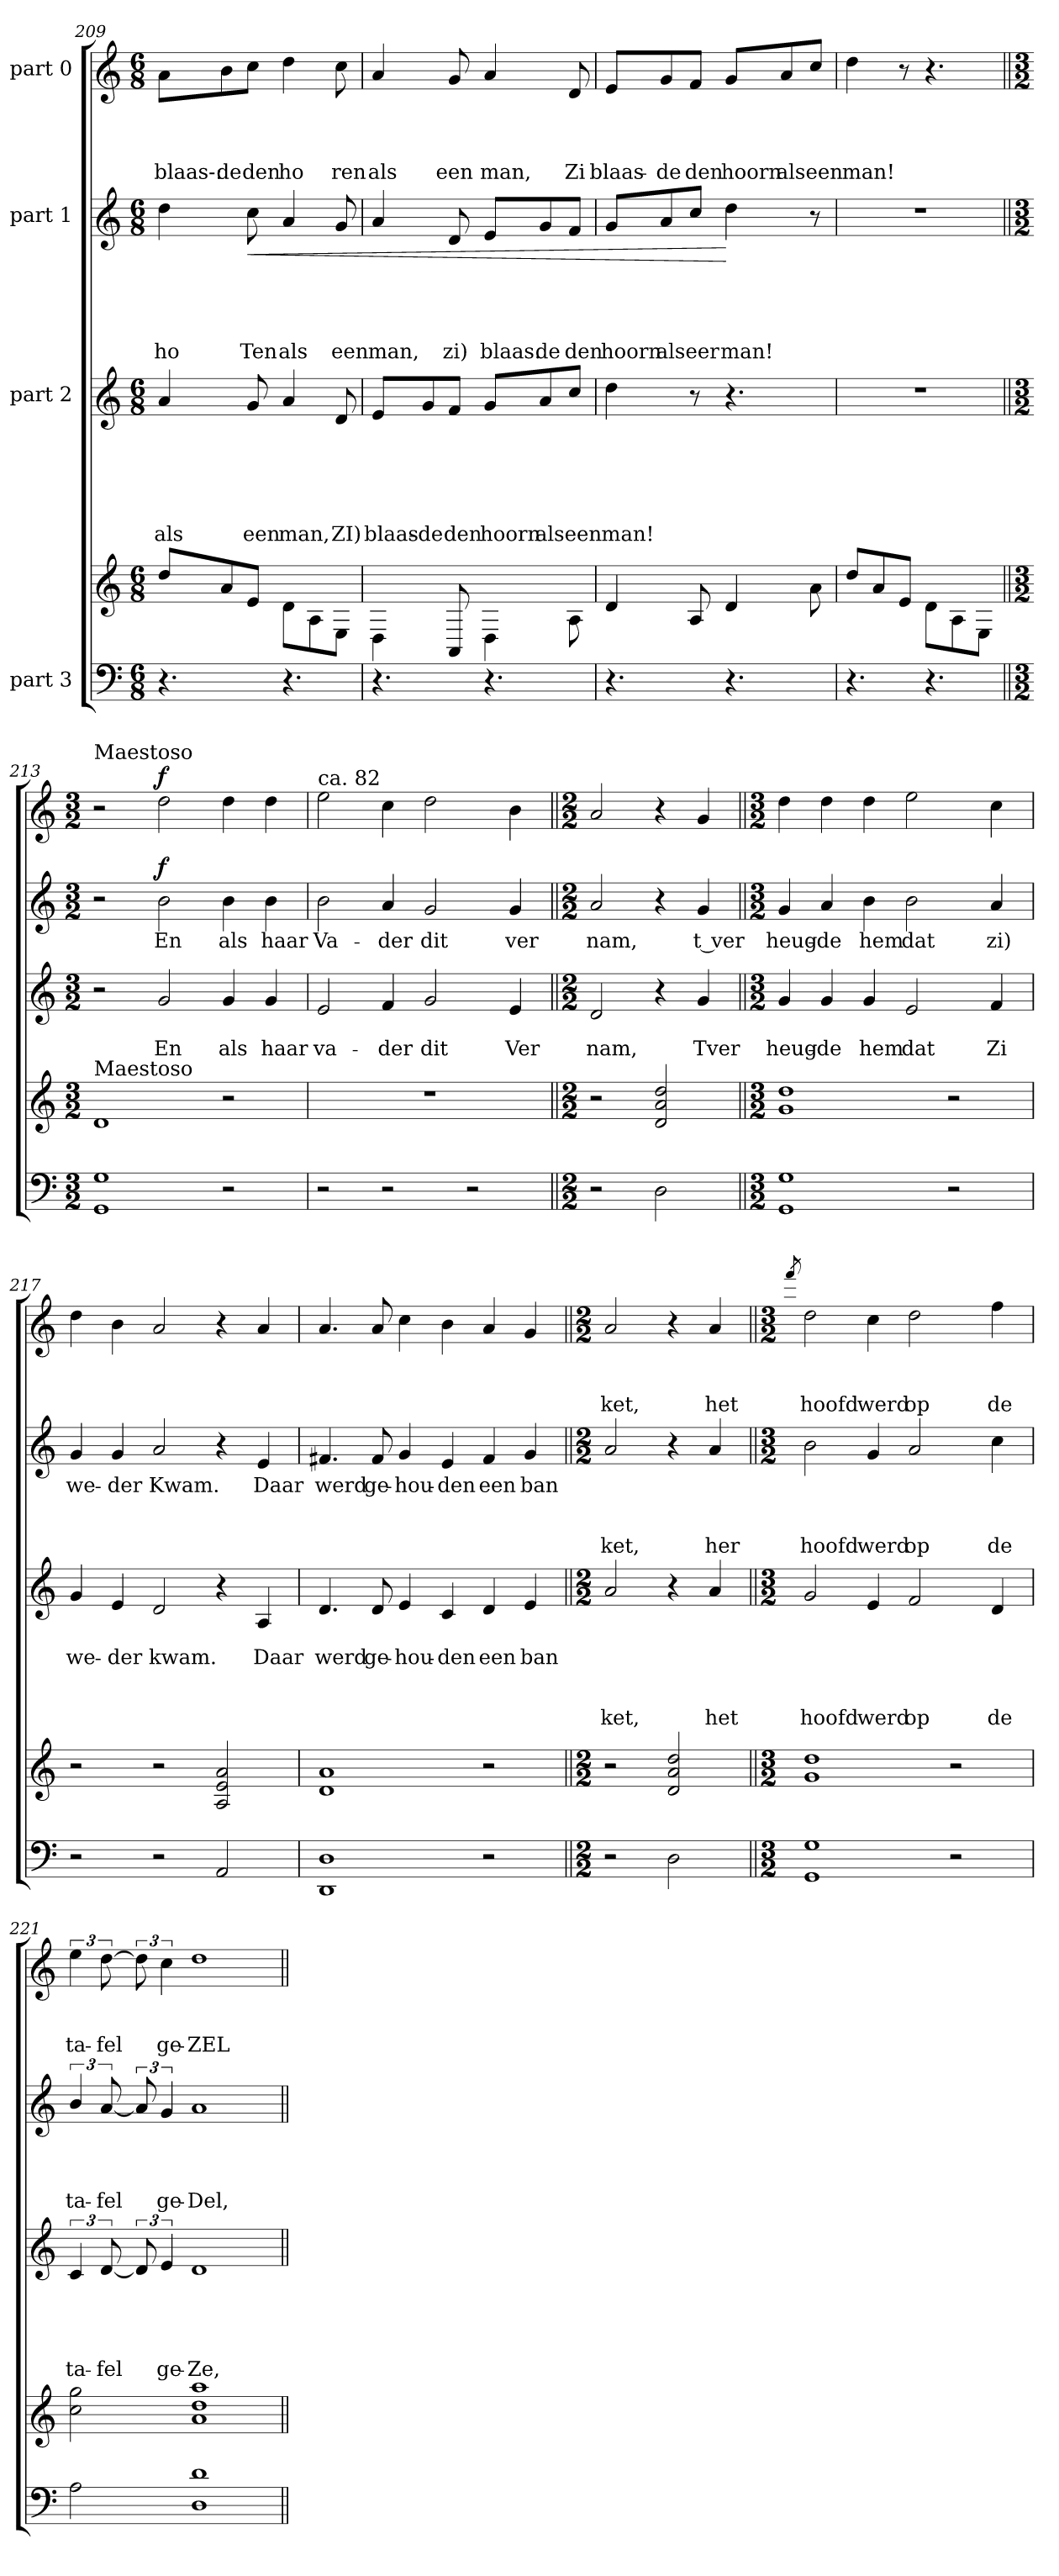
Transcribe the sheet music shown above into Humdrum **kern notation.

**kern	**kern	**kern	**text	**text	**text	**text	**text	**text	**kern	**text	**text	**text	**text	**text	**dynam	**kern	**text	**text	**text	**text	**dynam
*part4	*part4	*part3	*part3	*part3	*part3	*part3	*part3	*part3	*part2	*part2	*part2	*part2	*part2	*part2	*part2	*part1	*part1	*part1	*part1	*part1	*part1
*staff5	*staff4	*staff3	*staff3	*staff3	*staff3	*staff3	*staff3	*staff3	*staff2	*staff2	*staff2	*staff2	*staff2	*staff2	*staff2	*staff1	*staff1	*staff1	*staff1	*staff1	*staff1
*I"part 3	*	*I"part 2	*	*	*	*	*	*	*I"part 1	*	*	*	*	*	*	*I"part 0	*	*	*	*	*
*clefF4	*clefG2	*clefG2	*	*	*	*	*	*	*clefG2	*	*	*	*	*	*	*clefG2	*	*	*	*	*
*k[]	*k[]	*k[]	*	*	*	*	*	*	*k[]	*	*	*	*	*	*	*k[]	*	*	*	*	*
*M6/8	*M6/8	*M6/8	*	*	*	*	*	*	*M6/8	*	*	*	*	*	*	*M6/8	*	*	*	*	*
=209	=209	=209	=209	=209	=209	=209	=209	=209	=209	=209	=209	=209	=209	=209	=209	=209	=209	=209	=209	=209	=209
!	!	!	!	!	!	!	!	!LO:LY:b	!	!	!	!	!	!LO:LY:b	!	!	!	!	!	!LO:LY:b	!
4.r	8dd/L	4a/	.	.	.	.	.	als	4dd\	.	.	.	.	ho	.	8a\L	.	.	.	blaas-:	.
!	!	!	!	!	!	!	!	!	!	!	!	!	!	!	!	!	!	!	!	!LO:LY:b	!
.	8a/	.	.	.	.	.	.	.	.	.	.	.	.	.	.	8b\	.	.	.	de	.
!	!	!	!	!	!	!	!	!LO:LY:b	!	!	!	!	!	!LO:LY:b	!LO:HP:b	!	!	!	!	!LO:LY:b	!
.	8e/J	8g/	.	.	.	.	.	een	8cc\	.	.	.	.	Ten	<	8cc\J	.	.	.	den	.
!	!	!	!	!	!	!	!	!LO:LY:b	!	!	!	!	!	!LO:LY:b	!	!	!	!	!	!LO:LY:b	!
4.r	8d\L	4a/	.	.	.	.	.	man,	4a/	.	.	.	.	als	.	4dd\	.	.	.	ho	.
.	8A\	.	.	.	.	.	.	.	.	.	.	.	.	.	.	.	.	.	.	.	.
!	!	!	!	!	!	!	!	!LO:LY:b	!	!	!	!	!	!LO:LY:b	!	!	!	!	!	!LO:LY:b	!
.	8E\J	8d/	.	.	.	.	.	ZI)	8g/	.	.	.	.	een	.	8cc\	.	.	.	ren	.
=210	=210	=210	=210	=210	=210	=210	=210	=210	=210	=210	=210	=210	=210	=210	=210	=210	=210	=210	=210	=210	=210
!	!	!	!	!	!	!	!	!LO:LY:b	!	!	!	!	!	!LO:LY:b	!	!	!	!	!	!LO:LY:b	!
4.r	4D\	8e/L	.	.	.	.	.	blaas-	4a/	.	.	.	.	man,	.	4a/	.	.	.	als	.
!	!	!	!	!	!	!	!	!LO:LY:b	!	!	!	!	!	!	!	!	!	!	!	!	!
.	.	8g/	.	.	.	.	.	de	.	.	.	.	.	.	.	.	.	.	.	.	.
!	!	!	!	!	!	!	!	!LO:LY:b	!	!	!	!	!	!LO:LY:b	!	!	!	!	!	!LO:LY:b	!
.	8AA/	8f/J	.	.	.	.	.	den	8d/	.	.	.	.	zi)	.	8g/	.	.	.	een	.
!	!	!	!	!	!	!	!	!LO:LY:b	!	!	!	!	!	!LO:LY:b	!	!	!	!	!	!LO:LY:b	!
4.r	4D\	8g/L	.	.	.	.	.	hoorn	8e/L	.	.	.	.	blaas.	.	4a/	.	.	.	man,	.
!	!	!	!	!	!	!	!	!LO:LY:b	!	!	!	!	!	!LO:LY:b	!	!	!	!	!	!	!
.	.	8a/	.	.	.	.	.	als	8g/	.	.	.	.	de	.	.	.	.	.	.	.
!	!	!	!	!	!	!	!	!LO:LY:b	!	!	!	!	!	!LO:LY:b	!	!	!	!	!	!LO:LY:b	!
.	8A\	8cc/J	.	.	.	.	.	een	8f/J	.	.	.	.	den	.	8d/	.	.	.	Zi	.
=211	=211	=211	=211	=211	=211	=211	=211	=211	=211	=211	=211	=211	=211	=211	=211	=211	=211	=211	=211	=211	=211
!	!	!	!	!	!	!	!	!LO:LY:b	!	!	!	!	!	!LO:LY:b	!	!	!	!	!	!LO:LY:b	!
4.r	4d/	4dd\	.	.	.	.	.	man!	8g/L	.	.	.	.	hoorn	.	8e/L	.	.	.	blaas -	.
!	!	!	!	!	!	!	!	!	!	!	!	!	!	!LO:LY:b	!	!	!	!	!	!LO:LY:b	!
.	.	.	.	.	.	.	.	.	8a/	.	.	.	.	als	.	8g/	.	.	.	de	.
!	!	!	!	!	!	!	!	!	!	!	!	!	!	!LO:LY:b	!	!	!	!	!	!LO:LY:b	!
.	8A/	8r	.	.	.	.	.	.	8cc/J	.	.	.	.	eer	.	8f/J	.	.	.	den	.
!	!	!	!	!	!	!	!	!	!	!	!	!	!	!LO:LY:b	!	!	!	!	!	!LO:LY:b	!
4.r	4d/	4.r	.	.	.	.	.	.	4dd\	.	.	.	.	man!	[	8g/L	.	.	.	hoorn	.
!	!	!	!	!	!	!	!	!	!	!	!	!	!	!	!	!	!	!	!	!LO:LY:b	!
.	.	.	.	.	.	.	.	.	.	.	.	.	.	.	.	8a/	.	.	.	als	.
!	!	!	!	!	!	!	!	!	!	!	!	!	!	!	!	!	!	!	!	!LO:LY:b	!
.	8a\	.	.	.	.	.	.	.	8r	.	.	.	.	.	.	8cc/J	.	.	.	een	.
=212	=212	=212	=212	=212	=212	=212	=212	=212	=212	=212	=212	=212	=212	=212	=212	=212	=212	=212	=212	=212	=212
!	!	!LO:N:vis=2	!	!	!	!	!	!	!LO:N:vis=2	!	!	!	!	!	!	!	!	!	!	!LO:LY:b	!
4.r	8dd/L	2.r	.	.	.	.	.	.	2.r	.	.	.	.	.	.	4dd\	.	.	.	man!	.
.	8a/	.	.	.	.	.	.	.	.	.	.	.	.	.	.	.	.	.	.	.	.
.	8e/J	.	.	.	.	.	.	.	.	.	.	.	.	.	.	8r	.	.	.	.	.
4.r	8d\L	.	.	.	.	.	.	.	.	.	.	.	.	.	.	4.r	.	.	.	.	.
.	8A\	.	.	.	.	.	.	.	.	.	.	.	.	.	.	.	.	.	.	.	.
.	8E\J	.	.	.	.	.	.	.	.	.	.	.	.	.	.	.	.	.	.	.	.
=213||	=213||	=213||	=213||	=213||	=213||	=213||	=213||	=213||	=213||	=213||	=213||	=213||	=213||	=213||	=213||	=213||	=213||	=213||	=213||	=213||	=213||
*M3/2	*M3/2	*M3/2	*	*	*	*	*	*	*M3/2	*	*	*	*	*	*	*M3/2	*	*	*	*	*
*	*	*	*	*	*	*	*	*	*	*	*	*	*	*	*	*MM120	*	*	*	*	*
!	!	!	!	!	!	!	!	!	!	!	!	!	!	!	!	!LO:TX:a:t=Maestoso	!	!	!	!	!
!	!LO:TX:a:t=Maestoso	!	!	!	!	!	!	!	!	!	!	!	!	!	!	!	!	!	!	!	!
1GG 1G	1d	2r	.	.	.	.	.	.	2r	.	.	.	.	.	.	2r	.	.	.	.	.
!	!	!	!	!LO:LY:b	!	!	!	!	!	!LO:LY:b	!	!	!	!	!LO:DY:b	!	!	!	!	!	!LO:DY:b
.	.	2g/	.	En	.	.	.	.	2b\	En	.	.	.	.	f	2dd\	.	.	.	.	f
!	!	!	!	!LO:LY:b	!	!	!	!	!	!LO:LY:b	!	!	!	!	!	!	!	!	!	!	!
2r	2r	4g/	.	als	.	.	.	.	4b\	als	.	.	.	.	.	4dd\	.	.	.	.	.
!	!	!	!	!LO:LY:b	!	!	!	!	!	!LO:LY:b	!	!	!	!	!	!	!	!	!	!	!
.	.	4g/	.	haar	.	.	.	.	4b\	haar	.	.	.	.	.	4dd\	.	.	.	.	.
=214	=214	=214	=214	=214	=214	=214	=214	=214	=214	=214	=214	=214	=214	=214	=214	=214	=214	=214	=214	=214	=214
!	!	!	!	!	!	!	!	!	!	!	!	!	!	!	!	!LO:TX:a:t=ca. 82	!	!	!	!	!
!	!LO:N:vis=1	!	!	!LO:LY:b	!	!	!	!	!	!LO:LY:b	!	!	!	!	!	!	!	!	!	!	!
2r	1.r	2e/	.	va-	.	.	.	.	2b\	Va-	.	.	.	.	.	2ee\	.	.	.	.	.
!	!	!	!	!LO:LY:b	!	!	!	!	!	!LO:LY:b	!	!	!	!	!	!	!	!	!	!	!
2r	.	4f/	.	der	.	.	.	.	4a/	der	.	.	.	.	.	4cc\	.	.	.	.	.
!	!	!	!	!LO:LY:b	!	!	!	!	!	!LO:LY:b	!	!	!	!	!	!	!	!	!	!	!
.	.	2g/	.	dit	.	.	.	.	2g/	dit	.	.	.	.	.	2dd\	.	.	.	.	.
2r	.	.	.	.	.	.	.	.	.	.	.	.	.	.	.	.	.	.	.	.	.
!	!	!	!	!LO:LY:b	!	!	!	!	!	!LO:LY:b	!	!	!	!	!	!	!	!	!	!	!
.	.	4e/	.	Ver	.	.	.	.	4g/	ver	.	.	.	.	.	4b\	.	.	.	.	.
=215||	=215||	=215||	=215||	=215||	=215||	=215||	=215||	=215||	=215||	=215||	=215||	=215||	=215||	=215||	=215||	=215||	=215||	=215||	=215||	=215||	=215||
*M2/2	*M2/2	*M2/2	*	*	*	*	*	*	*M2/2	*	*	*	*	*	*	*M2/2	*	*	*	*	*
!	!	!	!	!LO:LY:b	!	!	!	!	!	!LO:LY:b	!	!	!	!	!	!	!	!	!	!	!
2r	2r	2d/	.	nam,	.	.	.	.	2a/	nam,	.	.	.	.	.	2a/	.	.	.	.	.
2D\	2d/ 2a/ 2dd/	4r	.	.	.	.	.	.	4r	.	.	.	.	.	.	4r	.	.	.	.	.
!	!	!	!	!LO:LY:b	!	!	!	!	!	!LO:LY:b	!	!	!	!	!	!	!	!	!	!	!
.	.	4g/	.	Tver	.	.	.	.	4g/	t ver	.	.	.	.	.	4g/	.	.	.	.	.
=216||	=216||	=216||	=216||	=216||	=216||	=216||	=216||	=216||	=216||	=216||	=216||	=216||	=216||	=216||	=216||	=216||	=216||	=216||	=216||	=216||	=216||
*M3/2	*M3/2	*M3/2	*	*	*	*	*	*	*M3/2	*	*	*	*	*	*	*M3/2	*	*	*	*	*
!	!	!	!	!LO:LY:b	!	!	!	!	!	!LO:LY:b	!	!	!	!	!	!	!	!	!	!	!
1GG 1G	1g 1dd	4g/	.	heug-	.	.	.	.	4g/	heug-	.	.	.	.	.	4dd\	.	.	.	.	.
!	!	!	!	!LO:LY:b	!	!	!	!	!	!LO:LY:b	!	!	!	!	!	!	!	!	!	!	!
.	.	4g/	.	de	.	.	.	.	4a/	de	.	.	.	.	.	4dd\	.	.	.	.	.
!	!	!	!	!LO:LY:b	!	!	!	!	!	!LO:LY:b	!	!	!	!	!	!	!	!	!	!	!
.	.	4g/	.	hem	.	.	.	.	4b\	hem	.	.	.	.	.	4dd\	.	.	.	.	.
!	!	!	!	!LO:LY:b	!	!	!	!	!	!LO:LY:b	!	!	!	!	!	!	!	!	!	!	!
.	.	2e/	.	dat	.	.	.	.	2b\	dat	.	.	.	.	.	2ee\	.	.	.	.	.
2r	2r	.	.	.	.	.	.	.	.	.	.	.	.	.	.	.	.	.	.	.	.
!	!	!	!	!LO:LY:b	!	!	!	!	!	!LO:LY:b	!	!	!	!	!	!	!	!	!	!	!
.	.	4f/	.	Zi	.	.	.	.	4a/	zi)	.	.	.	.	.	4cc\	.	.	.	.	.
=217	=217	=217	=217	=217	=217	=217	=217	=217	=217	=217	=217	=217	=217	=217	=217	=217	=217	=217	=217	=217	=217
!	!	!	!	!LO:LY:b	!	!	!	!	!	!LO:LY:b	!	!	!	!	!	!	!	!	!	!	!
2r	2r	4g/	.	we-	.	.	.	.	4g/	we-	.	.	.	.	.	4dd\	.	.	.	.	.
!	!	!	!	!LO:LY:b	!	!	!	!	!	!LO:LY:b	!	!	!	!	!	!	!	!	!	!	!
.	.	4e/	.	der	.	.	.	.	4g/	der	.	.	.	.	.	4b\	.	.	.	.	.
!	!	!	!	!LO:LY:b	!	!	!	!	!	!LO:LY:b	!	!	!	!	!	!	!	!	!	!	!
2r	2r	2d/	.	kwam.	.	.	.	.	2a/	Kwam.	.	.	.	.	.	2a/	.	.	.	.	.
2AA/	2A/ 2e/ 2a/	4r	.	.	.	.	.	.	4r	.	.	.	.	.	.	4r	.	.	.	.	.
!	!	!	!	!LO:LY:b	!	!	!	!	!	!LO:LY:b	!	!	!	!	!	!	!	!	!	!	!
.	.	4A/	.	Daar	.	.	.	.	4e/	Daar	.	.	.	.	.	4a/	.	.	.	.	.
=218	=218	=218	=218	=218	=218	=218	=218	=218	=218	=218	=218	=218	=218	=218	=218	=218	=218	=218	=218	=218	=218
!	!	!	!	!LO:LY:b	!	!	!	!	!	!LO:LY:b	!	!	!	!	!	!	!	!	!	!	!
1DD 1D	1d 1a	4.d/	.	werd	.	.	.	.	4.f#X/	werd	.	.	.	.	.	4.a/	.	.	.	.	.
!	!	!	!	!LO:LY:b	!	!	!	!	!	!LO:LY:b	!	!	!	!	!	!	!	!	!	!	!
.	.	8d/	.	ge-	.	.	.	.	8f#/	ge-	.	.	.	.	.	8a/	.	.	.	.	.
!	!	!	!	!LO:LY:b	!	!	!	!	!	!LO:LY:b	!	!	!	!	!	!	!	!	!	!	!
.	.	4e/	.	hou-	.	.	.	.	4g/	hou-	.	.	.	.	.	4cc\	.	.	.	.	.
!	!	!	!	!LO:LY:b	!	!	!	!	!	!LO:LY:b	!	!	!	!	!	!	!	!	!	!	!
.	.	4c/	.	den	.	.	.	.	4e/	den	.	.	.	.	.	4b\	.	.	.	.	.
!	!	!	!	!LO:LY:b	!	!	!	!	!	!LO:LY:b	!	!	!	!	!	!	!	!	!	!	!
2r	2r	4d/	.	een	.	.	.	.	4f#/	een	.	.	.	.	.	4a/	.	.	.	.	.
!	!	!	!	!LO:LY:b	!	!	!	!	!	!LO:LY:b	!	!	!	!	!	!	!	!	!	!	!
.	.	4e/	.	ban	.	.	.	.	4g/	ban	.	.	.	.	.	4g/	.	.	.	.	.
!!LO:LB:g=z
=219||	=219||	=219||	=219||	=219||	=219||	=219||	=219||	=219||	=219||	=219||	=219||	=219||	=219||	=219||	=219||	=219||	=219||	=219||	=219||	=219||	=219||
*M2/2	*M2/2	*M2/2	*	*	*	*	*	*	*M2/2	*	*	*	*	*	*	*M2/2	*	*	*	*	*
!	!	!	!	!	!	!	!LO:LY:b	!	!	!	!	!	!LO:LY:b	!	!	!	!	!	!LO:LY:b	!	!
2r	2r	2a/	.	.	.	.	ket,	.	2a/	.	.	.	ket,	.	.	2a/	.	.	ket,	.	.
2D\	2d/ 2a/ 2dd/	4r	.	.	.	.	.	.	4r	.	.	.	.	.	.	4r	.	.	.	.	.
!	!	!	!	!	!	!	!LO:LY:b	!	!	!	!	!	!LO:LY:b	!	!	!	!	!	!LO:LY:b	!	!
.	.	4a/	.	.	.	.	het	.	4a/	.	.	.	her	.	.	4a/	.	.	het	.	.
=220||	=220||	=220||	=220||	=220||	=220||	=220||	=220||	=220||	=220||	=220||	=220||	=220||	=220||	=220||	=220||	=220||	=220||	=220||	=220||	=220||	=220||
*M3/2	*M3/2	*M3/2	*	*	*	*	*	*	*M3/2	*	*	*	*	*	*	*M3/2	*	*	*	*	*
.	.	.	.	.	.	.	.	.	.	.	.	.	.	.	.	8qfff/	.	.	.	.	.
!	!	!	!	!	!	!	!LO:LY:b	!	!	!	!	!	!LO:LY:b	!	!	!	!	!	!LO:LY:b	!	!
1GG 1G	1g 1dd	2g/	.	.	.	.	hoofd	.	2b\	.	.	.	hoofd	.	.	2dd\	.	.	hoofd	.	.
!	!	!	!	!	!	!	!LO:LY:b	!	!	!	!	!	!LO:LY:b	!	!	!	!	!	!LO:LY:b	!	!
.	.	4e/	.	.	.	.	werd	.	4g/	.	.	.	werd	.	.	4cc\	.	.	werd	.	.
!	!	!	!	!	!	!	!LO:LY:b	!	!	!	!	!	!LO:LY:b	!	!	!	!	!	!LO:LY:b	!	!
.	.	2f/	.	.	.	.	op	.	2a/	.	.	.	op	.	.	2dd\	.	.	op	.	.
2r	2r	.	.	.	.	.	.	.	.	.	.	.	.	.	.	.	.	.	.	.	.
!	!	!	!	!	!	!	!LO:LY:b	!	!	!	!	!	!LO:LY:b	!	!	!	!	!	!LO:LY:b	!	!
.	.	4d/	.	.	.	.	de	.	4cc\	.	.	.	de	.	.	4ff\	.	.	de	.	.
=221	=221	=221	=221	=221	=221	=221	=221	=221	=221	=221	=221	=221	=221	=221	=221	=221	=221	=221	=221	=221	=221
!	!	!	!	!	!	!	!LO:LY:b	!	!	!	!	!	!LO:LY:b	!	!	!	!	!	!LO:LY:b	!	!
2A\	2cc\ 2gg\	6c/	.	.	.	.	ta-	.	6b/	.	.	.	ta-	.	.	6ee\	.	.	ta-	.	.
!	!	!	!	!	!	!	!LO:LY:b	!	!	!	!	!	!LO:LY:b	!	!	!	!	!	!LO:LY:b	!	!
.	.	[12d/	.	.	.	.	fel	.	[12a/	.	.	.	fel	.	.	[12dd\	.	.	fel	.	.
.	.	12d/]	.	.	.	.	.	.	12a/]	.	.	.	.	.	.	12dd\]	.	.	.	.	.
!	!	!	!	!	!	!	!LO:LY:b	!	!	!	!	!	!LO:LY:b	!	!	!	!	!	!LO:LY:b	!	!
.	.	6e/	.	.	.	.	ge-	.	6g/	.	.	.	ge-	.	.	6cc\	.	.	ge-	.	.
!	!	!	!	!	!	!	!LO:LY:b	!	!	!	!	!	!LO:LY:b	!	!	!	!	!	!LO:LY:b	!	!
1D 1d	1a 1dd 1aa	1d	.	.	.	.	Ze,	.	1a	.	.	.	Del,	.	.	1dd	.	.	ZEL	.	.
=||	=||	=||	=||	=||	=||	=||	=||	=||	=||	=||	=||	=||	=||	=||	=||	=||	=||	=||	=||	=||	=||
*-	*-	*-	*-	*-	*-	*-	*-	*-	*-	*-	*-	*-	*-	*-	*-	*-	*-	*-	*-	*-	*-
